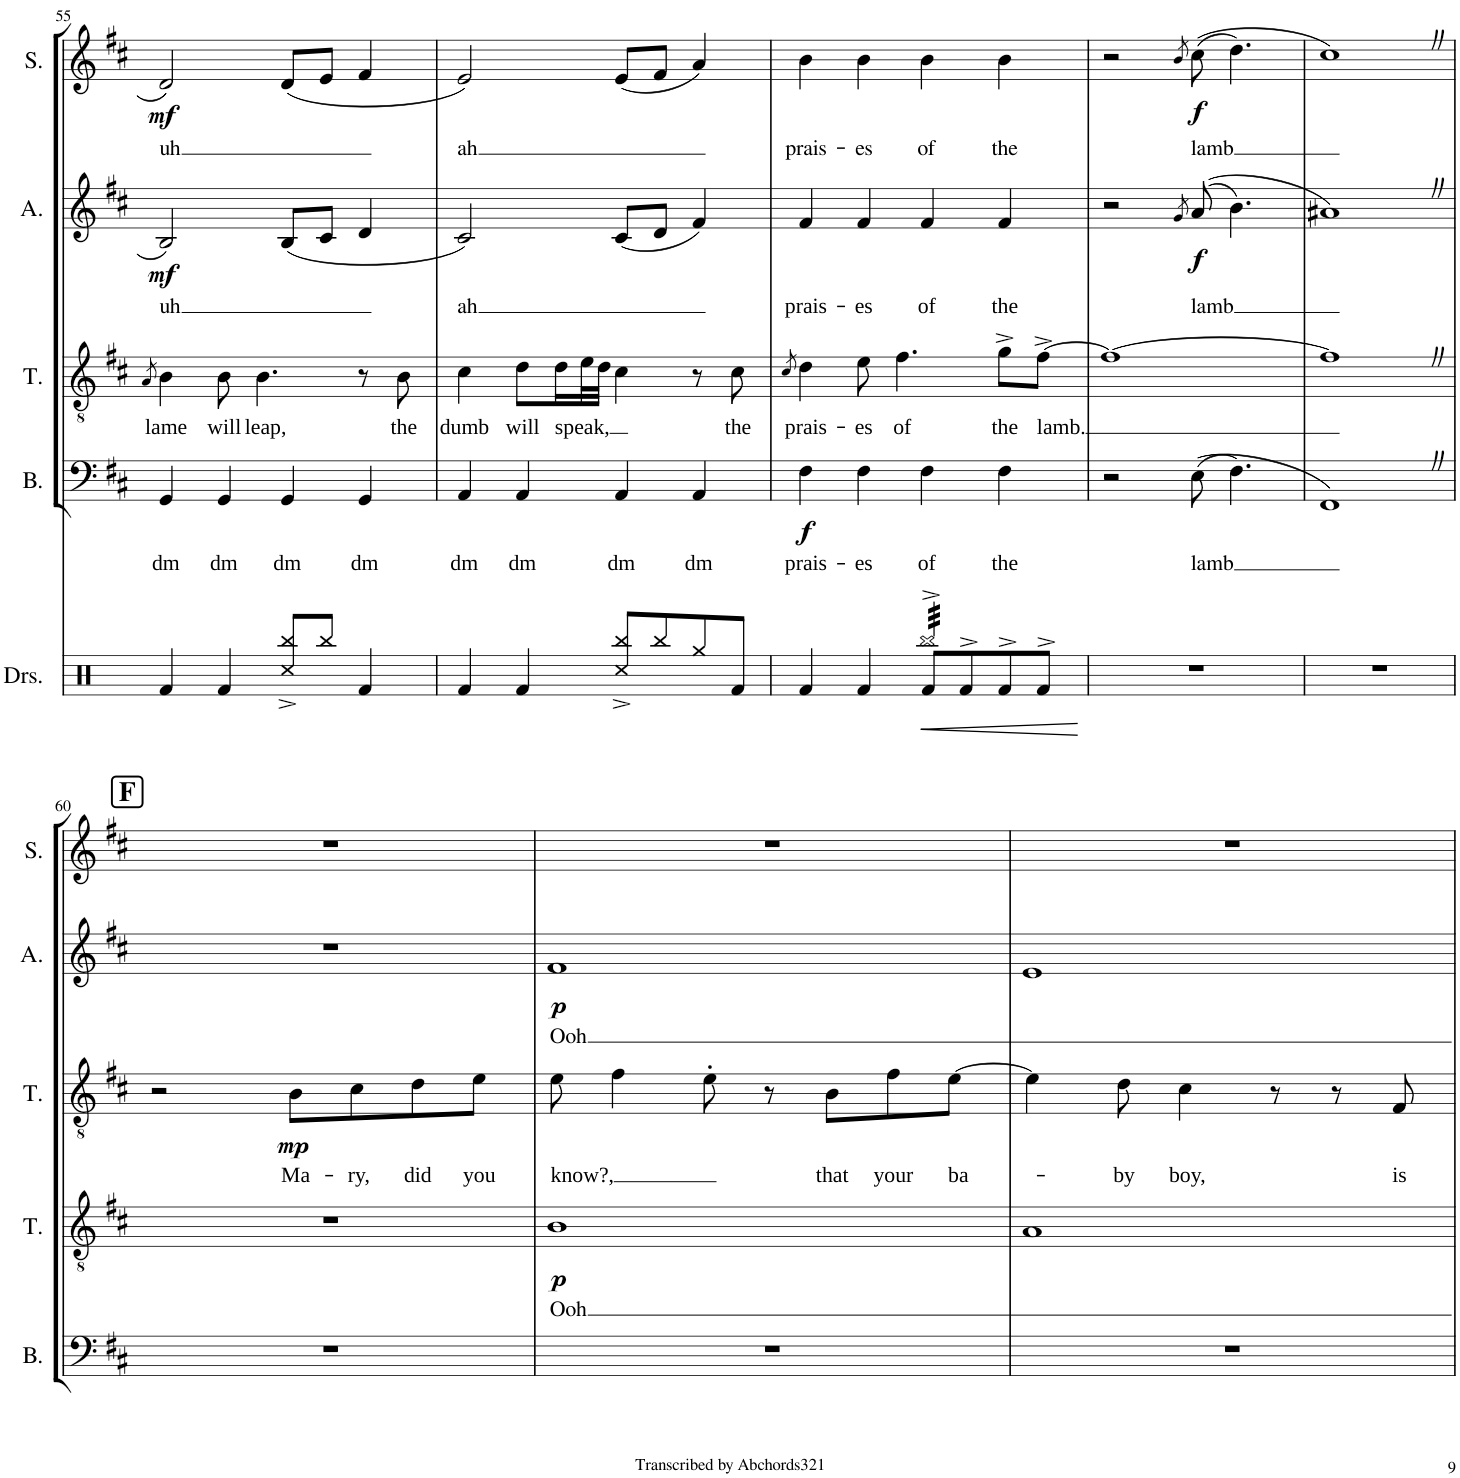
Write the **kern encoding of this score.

**kern	**text	**dynam	**kern	**text	**dynam	**kern	**text	**dynam	**kern	**text	**dynam	**kern	**text	**dynam
*part5	*part5	*part5	*part4	*part4	*part4	*part3	*part3	*part3	*part2	*part2	*part2	*part1	*part1	*part1
*staff5	*staff5	*staff5	*staff4	*staff4	*staff4	*staff3	*staff3	*staff3	*staff2	*staff2	*staff2	*staff1	*staff1	*staff1
*I"Bass	*	*	*I"Tenor	*	*	*I"Tenor	*	*	*I"Alto	*	*	*I"Soprano	*	*
*I'B.	*	*	*I'T.	*	*	*I'T.	*	*	*I'A.	*	*	*I'S.	*	*
!!LO:PB:g=z
*clefF4	*	*	*clefGv2	*	*	*clefGv2	*	*	*clefG2	*	*	*clefG2	*	*
*k[f#c#]	*	*	*k[f#c#]	*	*	*k[f#c#]	*	*	*k[f#c#]	*	*	*k[f#c#]	*	*
*M4/4	*	*	*M4/4	*	*	*M4/4	*	*	*M4/4	*	*	*M4/4	*	*
=55	=55	=55	=55	=55	=55	=55	=55	=55	=55	=55	=55	=55	=55	=55
.	.	.	8qA/	.	.	.	.	.	.	.	.	.	.	.
!	!LO:LY:b	!	!	!LO:LY:b	!	!	!	!	!	!LO:LY:b	!LO:DY:b	!	!LO:LY:b	!LO:DY:b
4GG/	dm	.	4B\	lame	.	1r	.	.	2B/	uh	mf	2d/	uh	mf
!	!LO:LY:b	!	!	!LO:LY:b	!	!	!	!	!	!	!	!	!	!
4GG/	dm	.	8B\	will	.	.	.	.	.	.	.	.	.	.
!	!	!	!	!LO:LY:b	!	!	!	!	!	!	!	!	!	!
.	.	.	4.B\	leap,	.	.	.	.	.	.	.	.	.	.
!	!LO:LY:b	!	!	!	!	!	!	!	!	!	!	!	!	!
4GG/	dm	.	.	.	.	.	.	.	(8B/L	.	.	(8d/L	.	.
.	.	.	.	.	.	.	.	.	8c#/J	.	.	8e/J	.	.
!	!LO:LY:b	!	!	!	!	!	!	!	!	!	!	!	!	!
4GG/	dm	.	8r	.	.	.	.	.	4d/	.	.	4f#/	.	.
!	!	!	!	!LO:LY:b	!	!	!	!	!	!	!	!	!	!
.	.	.	8B\	the	.	.	.	.	.	.	.	.	.	.
=56	=56	=56	=56	=56	=56	=56	=56	=56	=56	=56	=56	=56	=56	=56
!	!LO:LY:b	!	!	!LO:LY:b	!	!	!	!	!	!LO:LY:b	!	!	!LO:LY:b	!
4AA/	dm	.	4c#\	dumb	.	1r	.	.	2c#/)	ah	.	2e/)	ah	.
!	!LO:LY:b	!	!	!LO:LY:b	!	!	!	!	!	!	!	!	!	!
4AA/	dm	.	8d\L	will	.	.	.	.	.	.	.	.	.	.
!	!	!	!	!LO:LY:b	!	!	!	!	!	!	!	!	!	!
.	.	.	16d\L	-speak,	.	.	.	.	.	.	.	.	.	.
.	.	.	32e\L	.	.	.	.	.	.	.	.	.	.	.
.	.	.	32d\JJJ	.	.	.	.	.	.	.	.	.	.	.
!	!LO:LY:b	!	!	!	!	!	!	!	!	!	!	!	!	!
4AA/	dm	.	4c#\	.	.	.	.	.	(8c#/L	.	.	(8e/L	.	.
.	.	.	.	.	.	.	.	.	8d/J	.	.	8f#/J	.	.
!	!LO:LY:b	!	!	!	!	!	!	!	!	!	!	!	!	!
4AA/	dm	.	8r	.	.	.	.	.	4f#/)	.	.	4a/)	.	.
!	!	!	!	!LO:LY:b	!	!	!	!	!	!	!	!	!	!
.	.	.	8c#\	the	.	.	.	.	.	.	.	.	.	.
=57	=57	=57	=57	=57	=57	=57	=57	=57	=57	=57	=57	=57	=57	=57
.	.	.	8qc#/	.	.	.	.	.	.	.	.	.	.	.
!	!LO:LY:b	!LO:DY:b	!	!LO:LY:b	!	!	!	!	!	!LO:LY:b	!	!	!LO:LY:b	!
4F#\	prais-	f	4d\	prais-	.	1r	.	.	4f#/	prais-	.	4b\	prais-	.
!	!LO:LY:b	!	!	!LO:LY:b	!	!	!	!	!	!LO:LY:b	!	!	!LO:LY:b	!
4F#\	-es	.	8e\	-es	.	.	.	.	4f#/	-es	.	4b\	-es	.
!	!	!	!	!LO:LY:b	!	!	!	!	!	!	!	!	!	!
.	.	.	4.f#\	of	.	.	.	.	.	.	.	.	.	.
!	!LO:LY:b	!	!	!	!	!	!	!	!	!LO:LY:b	!	!	!LO:LY:b	!
4F#\	of	.	.	.	.	.	.	.	4f#/	of	.	4b\	of	.
!	!LO:LY:b	!	!	!LO:LY:b	!	!	!	!	!	!LO:LY:b	!	!	!LO:LY:b	!
4F#\	the	.	8g^\L	the	.	.	.	.	4f#/	the	.	4b\	the	.
!	!	!	!	!LO:LY:b	!	!	!	!	!	!	!	!	!	!
.	.	.	[8f#^\J	lamb.	.	.	.	.	.	.	.	.	.	.
=58	=58	=58	=58	=58	=58	=58	=58	=58	=58	=58	=58	=58	=58	=58
2r	.	.	1f#_	.	.	1r	.	.	2r	.	.	2r	.	.
.	.	.	.	.	.	.	.	.	8qg/	.	.	8qb/	.	.
!	!LO:LY:b	!	!	!	!	!	!	!	!	!LO:LY:b	!LO:DY:b	!	!LO:LY:b	!LO:DY:b
((8E\	lamb	.	.	.	.	.	.	.	((8a/	lamb	f	((8cc#\	lamb	f
4.F#\)	.	.	.	.	.	.	.	.	4.b\)	.	.	4.dd\)	.	.
=59	=59	=59	=59	=59	=59	=59	=59	=59	=59	=59	=59	=59	=59	=59
1FF#Z)	.	.	1f#Z]	.	.	1r	.	.	1a#XZ)	.	.	1cc#Z)	.	.
!!LO:LB:g=z
!!LO:REH:place=s1:a:B:cj:fs=14:t=F
=60	=60	=60	=60	=60	=60	=60	=60	=60	=60	=60	=60	=60	=60	=60
1r	.	.	1r	.	.	2r	.	.	1r	.	.	1r	.	.
!	!	!	!	!	!	!	!LO:LY:b	!LO:DY:b	!	!	!	!	!	!
.	.	.	.	.	.	8B\L	Ma-	mp	.	.	.	.	.	.
!	!	!	!	!	!	!	!LO:LY:b	!	!	!	!	!	!	!
.	.	.	.	.	.	8c#\	-ry,	.	.	.	.	.	.	.
!	!	!	!	!	!	!	!LO:LY:b	!	!	!	!	!	!	!
.	.	.	.	.	.	8d\	did	.	.	.	.	.	.	.
!	!	!	!	!	!	!	!LO:LY:b	!	!	!	!	!	!	!
.	.	.	.	.	.	8e\J	you	.	.	.	.	.	.	.
=61	=61	=61	=61	=61	=61	=61	=61	=61	=61	=61	=61	=61	=61	=61
!	!	!	!	!LO:LY:b	!LO:DY:b	!	!LO:LY:b	!	!	!LO:LY:b	!LO:DY:b	!	!	!
1r	.	.	1B	Ooh	p	8e\	know?,	.	1f#	Ooh	p	1r	.	.
.	.	.	.	.	.	4f#\	.	.	.	.	.	.	.	.
.	.	.	.	.	.	8e'\	.	.	.	.	.	.	.	.
.	.	.	.	.	.	8r	.	.	.	.	.	.	.	.
!	!	!	!	!	!	!	!LO:LY:b	!	!	!	!	!	!	!
.	.	.	.	.	.	8B\L	that	.	.	.	.	.	.	.
!	!	!	!	!	!	!	!LO:LY:b	!	!	!	!	!	!	!
.	.	.	.	.	.	8f#\	your	.	.	.	.	.	.	.
!	!	!	!	!	!	!	!LO:LY:b	!	!	!	!	!	!	!
.	.	.	.	.	.	[8e\J	ba-	.	.	.	.	.	.	.
=62	=62	=62	=62	=62	=62	=62	=62	=62	=62	=62	=62	=62	=62	=62
1r	.	.	1A	.	.	4e\]	.	.	1e	.	.	1r	.	.
!	!	!	!	!	!	!	!LO:LY:b	!	!	!	!	!	!	!
.	.	.	.	.	.	8d\	-by	.	.	.	.	.	.	.
!	!	!	!	!	!	!	!LO:LY:b	!	!	!	!	!	!	!
.	.	.	.	.	.	4c#\	boy,	.	.	.	.	.	.	.
.	.	.	.	.	.	8r	.	.	.	.	.	.	.	.
.	.	.	.	.	.	8r	.	.	.	.	.	.	.	.
!	!	!	!	!	!	!	!LO:LY:b	!	!	!	!	!	!	!
.	.	.	.	.	.	8F#/	is	.	.	.	.	.	.	.
=	=	=	=	=	=	=	=	=	=	=	=	=	=	=
*-	*-	*-	*-	*-	*-	*-	*-	*-	*-	*-	*-	*-	*-	*-
